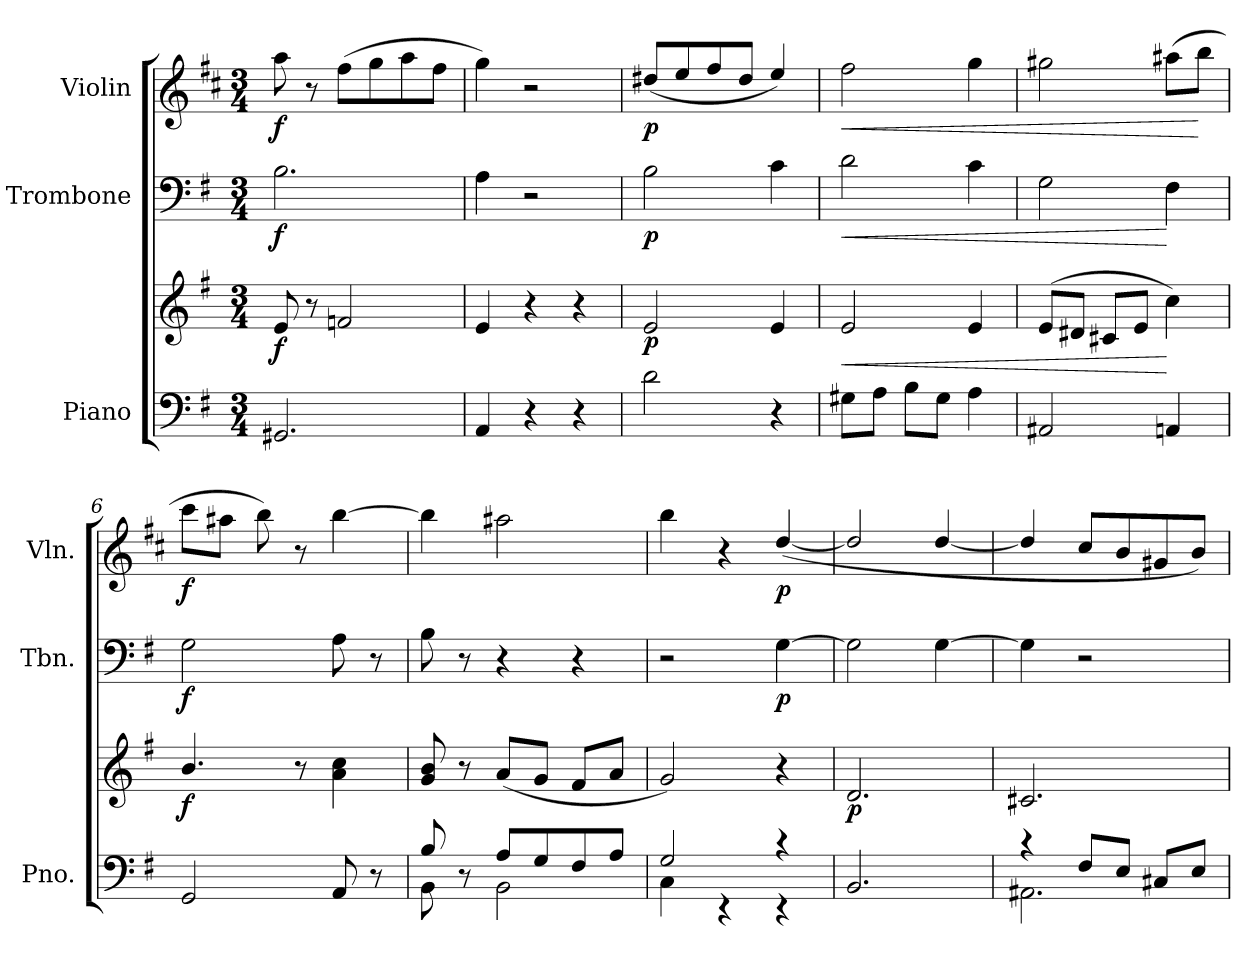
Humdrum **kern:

**kern	**kern	**dynam	**kern	**dynam	**kern	**dynam
*part3	*part3	*part3	*part2	*part2	*part1	*part1
*staff4	*staff3	*staff3/4	*staff2	*staff2	*staff1	*staff1
*I"Piano	*	*	*I"Trombone	*	*I"Violin	*
*I'Pno.	*	*	*I'Tbn.	*	*I'Vln.	*
*clefF4	*clefG2	*	*clefF4	*	*clefG2	*
*	*	*	*	*	*ITrd4c7	*
*k[f#]	*k[f#]	*	*k[f#]	*	*k[f#]	*
*e:	*e:	*	*e:	*	*e:	*
*M3/4	*M3/4	*	*M3/4	*	*M3/4	*
*MM180	*MM180	*	*MM180	*	*MM180	*
=1	=1	=1	=1	=1	=1	=1
!	!	!LO:DY:b	!	!LO:DY:b	!	!LO:DY:b
2.GG#X/	8e/	f	2.B\	f	8dd\	f
.	8r	.	.	.	8r	.
.	2fn/	.	.	.	(>8b\L	.
.	.	.	.	.	8cc\	.
.	.	.	.	.	8dd\	.
.	.	.	.	.	8b\J	.
=2	=2	=2	=2	=2	=2	=2
4AA/	4e/	.	4A\	.	4cc\)	.
4r	4r	.	2r	.	2r	.
4r	4r	.	.	.	.	.
=3	=3	=3	=3	=3	=3	=3
!	!	!LO:DY:b	!	!LO:DY:b	!	!LO:DY:b
2d\	2e/	p	2B\	p	(>8g#X/L	p
.	.	.	.	.	8a/	.
.	.	.	.	.	8b/	.
.	.	.	.	.	8g#/J	.
4r	4e/	.	4c\	.	4a/)	.
=4	=4	=4	=4	=4	=4	=4
!	!	!LO:HP:b	!	!LO:HP:b	!	!LO:HP:b
8G#X\L	2e/	<	2d\	<	2b\	<
8A\J	.	.	.	.	.	.
8B\L	.	.	.	.	.	.
8G#\J	.	.	.	.	.	.
4A\	4e/	.	4c\	.	4cc\	.
=5	=5	=5	=5	=5	=5	=5
2AA#X/	(>8e/L	.	2G\	.	2cc#X\	.
.	8d#X/J	.	.	.	.	.
.	8c#X/L	.	.	.	.	.
.	8e/J	.	.	.	.	.
4AAn/	4cc\)	[	4F#\	[	(>8dd#X\L	.
.	.	.	.	.	8ee\J	[
!!LO:LB:g=z
=6	=6	=6	=6	=6	=6	=6
!	!	!LO:DY:b	!	!LO:DY:b	!	!LO:DY:b
2GG/	4.b/	f	2G\	f	8ff#\L	f
.	.	.	.	.	8dd#X\J	.
.	.	.	.	.	8ee\)	.
.	8r	.	.	.	8r	.
8AA/	4a\ 4cc\	.	8A\	.	[>4ee\	.
8r	.	.	8r	.	.	.
=7	=7	=7	=7	=7	=7	=7
*^	*	*	*	*	*	*
8B/	8BB\	8g/ 8b/	.	8B\	.	4ee\]	.
8r	8ryy	8r	.	8r	.	.	.
8A/L	2BB\	(>8a/L	.	4r	.	2dd#X\	.
8G/	.	8g/J	.	.	.	.	.
8F#/	.	8f#/L	.	4r	.	.	.
8A/J	.	8a/J	.	.	.	.	.
=8	=8	=8	=8	=8	=8	=8	=8
2G/	4C\	2g/)	.	2r	.	4ee\	.
.	4rEE	.	.	.	.	4ra	.
!	!	!	!	!	!LO:DY:b	!	!LO:DY:b
4rc	4rEE	4r	.	[4G\	p	([>4g/	p
=9	=9	=9	=9	=9	=9	=9	=9
!	!	!	!LO:DY:b	!	!	!	!
*v	*v	*	*	*	*	*	*
2.BB/	2.d/	p	2G\]	.	2g/]	.
.	.	.	[4G\	.	[>4g/	.
=10	=10	=10	=10	=10	=10	=10
*^	*	*	*	*	*	*
4rc	2.AA#X\	2.c#X/	.	4G\]	.	4g/]	.
8F#/L	.	.	.	2r	.	8f#/L	.
8E/J	.	.	.	.	.	8e/	.
8C#X/L	.	.	.	.	.	8c#X/	.
8E/J	.	.	.	.	.	8e/J)	.
*v	*v	*	*	*	*	*	*
=	=	=	=	=	=	=
*-	*-	*-	*-	*-	*-	*-
